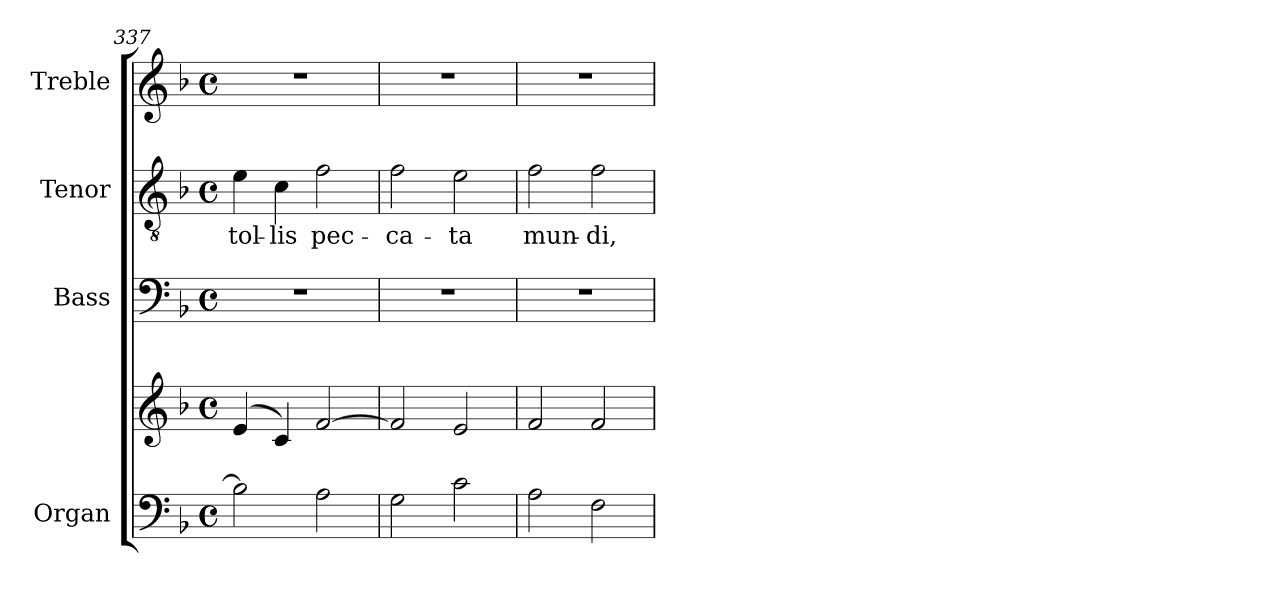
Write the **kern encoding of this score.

**kern	**kern	**kern	**kern	**text	**kern
*part4	*part4	*part3	*part2	*part2	*part1
*staff5	*staff4	*staff3	*staff2	*staff2	*staff1
*I"Organ	*	*I"Bass	*I"Tenor	*	*I"Treble
*I'Organ	*	*I'Bass	*I'Tenor	*	*I'Treble
*clefF4	*clefG2	*clefF4	*clefGv2	*	*clefG2
*k[b-]	*k[b-]	*k[b-]	*k[b-]	*	*k[b-]
*F:	*F:	*F:	*F:	*	*F:
*M4/4	*M4/4	*M4/4	*M4/4	*	*M4/4
*met(c)	*met(c)	*met(c)	*met(c)	*	*met(c)
=337	=337	=337	=337	=337	=337
*	*^	*	*	*	*
!	!	!	!	!	!LO:LY:b	!
2B-]	(<4e	1ryy	1r	4e	tol-	1r
!	!	!	!	!	!LO:LY:b	!
.	4c)	.	.	4c	-lis	.
!	!	!	!	!	!LO:LY:b	!
2A	[2f	.	.	2f	pec-	.
=338	=338	=338	=338	=338	=338	=338
!	!	!	!	!	!LO:LY:b	!
2G	2f]	1ryy	1r	2f	-ca-	1r
!	!	!	!	!	!LO:LY:b	!
2c	2e	.	.	2e	-ta	.
=339	=339	=339	=339	=339	=339	=339
!	!	!	!	!	!LO:LY:b	!
2A	2f	1ryy	1r	2f	mun-	1r
!	!	!	!	!	!LO:LY:b	!
2F	2f	.	.	2f	-di,	.
*	*v	*v	*	*	*	*
=	=	=	=	=	=
*-	*-	*-	*-	*-	*-
